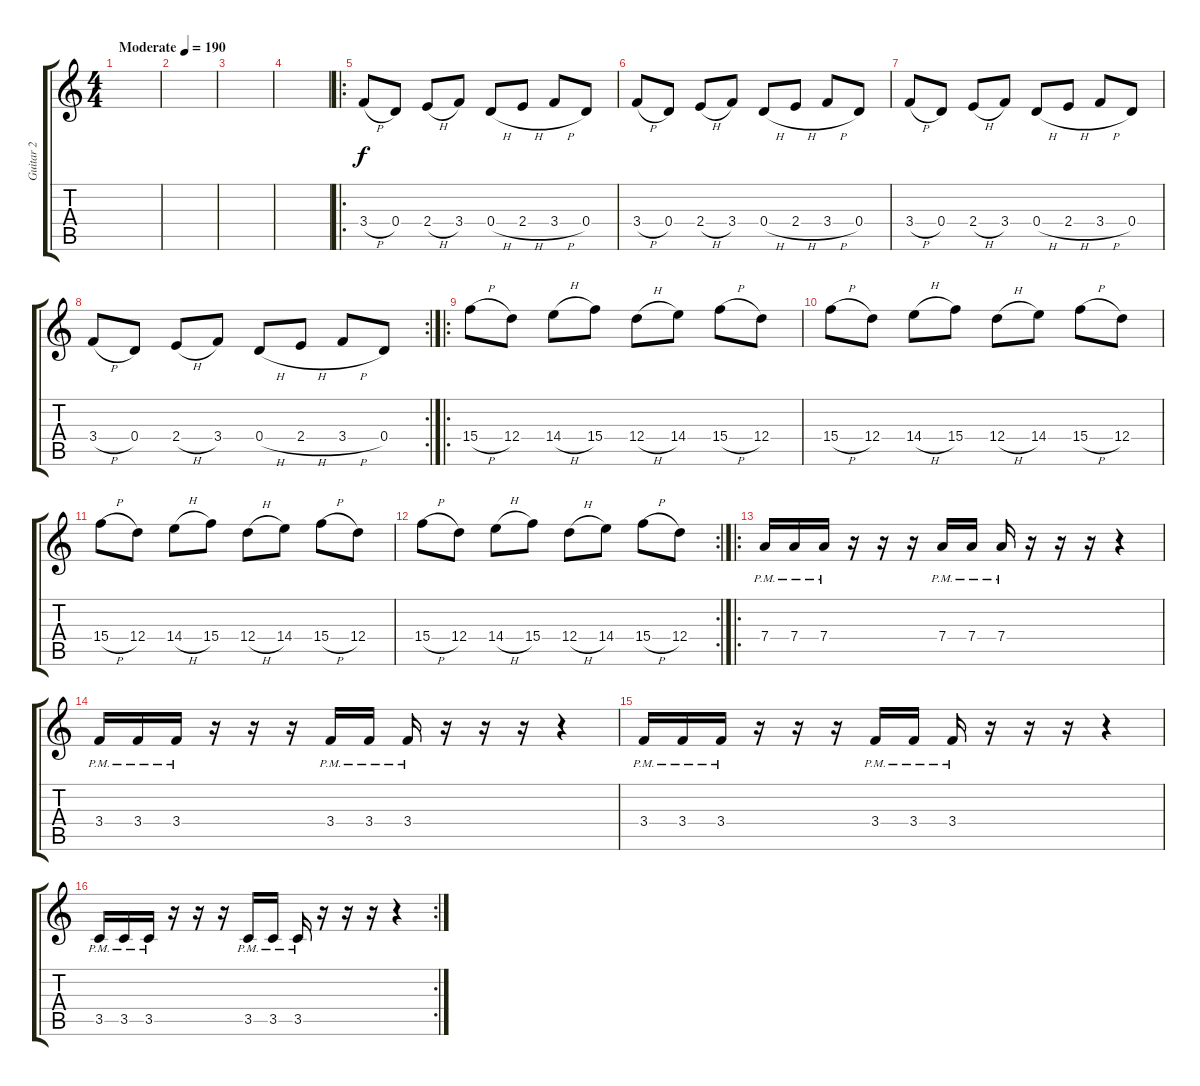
\track ("Guitar 2" "Guitar 2") {instrument distortionguitar}
\staff {score tabs}
\tuning (E4 B3 G3 D3 A2 D2) {hide}
\ts (4 4)
\tempo (190 "Moderate")
\clef g2
\ks c
|
|
|
|
\ro
3.4{h}.8 0.4.8 2.4{h}.8 3.4.8 0.4{h}.8 2.4{h}.8 3.4{h}.8 0.4.8 |
3.4{h}.8 0.4.8 2.4{h}.8 3.4.8 0.4{h}.8 2.4{h}.8 3.4{h}.8 0.4.8 |
3.4{h}.8 0.4.8 2.4{h}.8 3.4.8 0.4{h}.8 2.4{h}.8 3.4{h}.8 0.4.8 |
\rc 2
3.4{h}.8 0.4.8 2.4{h}.8 3.4.8 0.4{h}.8 2.4{h}.8 3.4{h}.8 0.4.8 |
\ro
15.4{h}.8 12.4.8 14.4{h}.8 15.4.8 12.4{h}.8 14.4.8 15.4{h}.8 12.4.8 |
15.4{h}.8 12.4.8 14.4{h}.8 15.4.8 12.4{h}.8 14.4.8 15.4{h}.8 12.4.8 |
15.4{h}.8 12.4.8 14.4{h}.8 15.4.8 12.4{h}.8 14.4.8 15.4{h}.8 12.4.8 |
\rc 2
15.4{h}.8 12.4.8 14.4{h}.8 15.4.8 12.4{h}.8 14.4.8 15.4{h}.8 12.4.8 |
\ro
7.4{pm}.16 7.4{pm}.16 7.4{pm}.16 r.16 r.16 r.16 7.4{pm}.16 7.4{pm}.16 7.4{pm}.16 r.16 r.16 r.16 r.4 |
3.4{pm}.16 3.4{pm}.16 3.4{pm}.16 r.16 r.16 r.16 3.4{pm}.16 3.4{pm}.16 3.4{pm}.16 r.16 r.16 r.16 r.4 |
3.4{pm}.16 3.4{pm}.16 3.4{pm}.16 r.16 r.16 r.16 3.4{pm}.16 3.4{pm}.16 3.4{pm}.16 r.16 r.16 r.16 r.4 |
\rc 2
3.5{pm}.16 3.5{pm}.16 3.5{pm}.16 r.16 r.16 r.16 3.5{pm}.16 3.5{pm}.16 3.5{pm}.16 r.16 r.16 r.16 r.4
